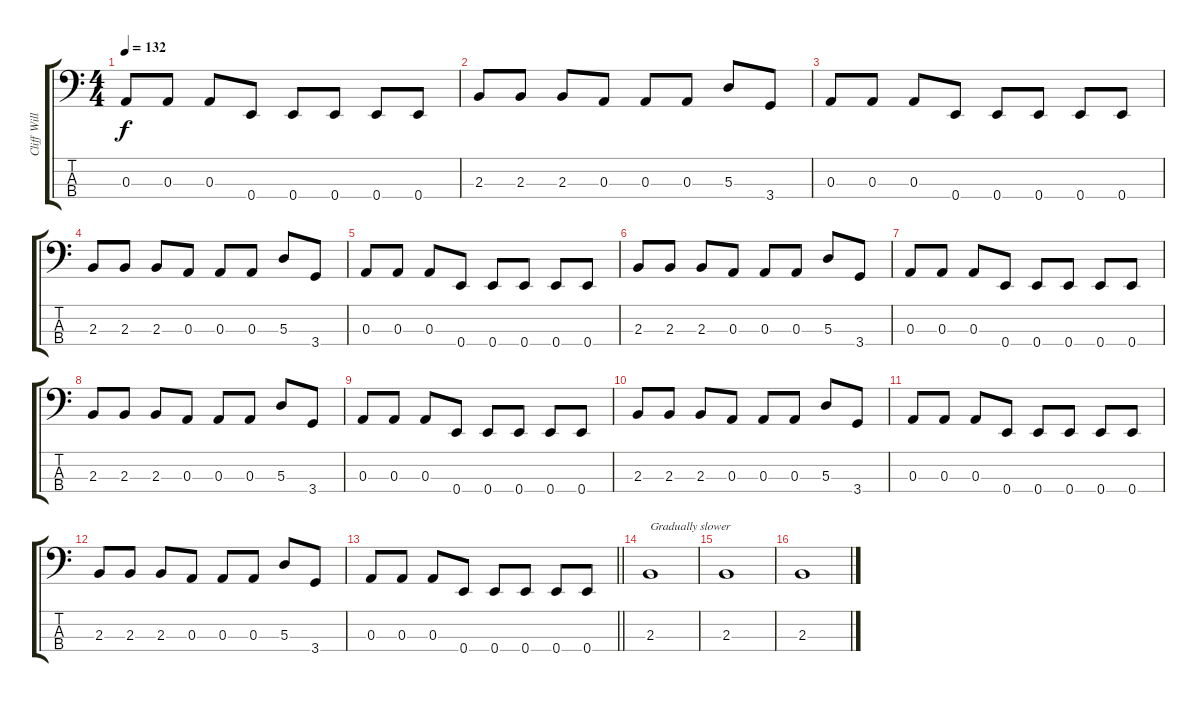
\track ("Cliff Williams" "Cliff Will") {instrument electricbasspick}
\staff {score tabs}
\tuning (G2 D2 A1 E1) {hide}
\ts (4 4)
\tempo 132
\clef f4
\ks c
0.3.8{dy f} 0.3.8 0.3.8 0.4.8 0.4.8 0.4.8 0.4.8 0.4.8 |
2.3.8 2.3.8 2.3.8 0.3.8 0.3.8 0.3.8 5.3.8 3.4.8 |
0.3.8 0.3.8 0.3.8 0.4.8 0.4.8 0.4.8 0.4.8 0.4.8 |
2.3.8 2.3.8 2.3.8 0.3.8 0.3.8 0.3.8 5.3.8 3.4.8 |
0.3.8 0.3.8 0.3.8 0.4.8 0.4.8 0.4.8 0.4.8 0.4.8 |
2.3.8 2.3.8 2.3.8 0.3.8 0.3.8 0.3.8 5.3.8 3.4.8 |
0.3.8 0.3.8 0.3.8 0.4.8 0.4.8 0.4.8 0.4.8 0.4.8 |
2.3.8 2.3.8 2.3.8 0.3.8 0.3.8 0.3.8 5.3.8 3.4.8 |
0.3.8 0.3.8 0.3.8 0.4.8 0.4.8 0.4.8 0.4.8 0.4.8 |
2.3.8 2.3.8 2.3.8 0.3.8 0.3.8 0.3.8 5.3.8 3.4.8 |
0.3.8 0.3.8 0.3.8 0.4.8 0.4.8 0.4.8 0.4.8 0.4.8 |
2.3.8 2.3.8 2.3.8 0.3.8 0.3.8 0.3.8 5.3.8 3.4.8 |
\barLineRight lightlight
0.3.8 0.3.8 0.3.8 0.4.8 0.4.8 0.4.8 0.4.8 0.4.8 |
2.3.1{txt "Gradually slower"} |
2.3.1 |
2.3.1
